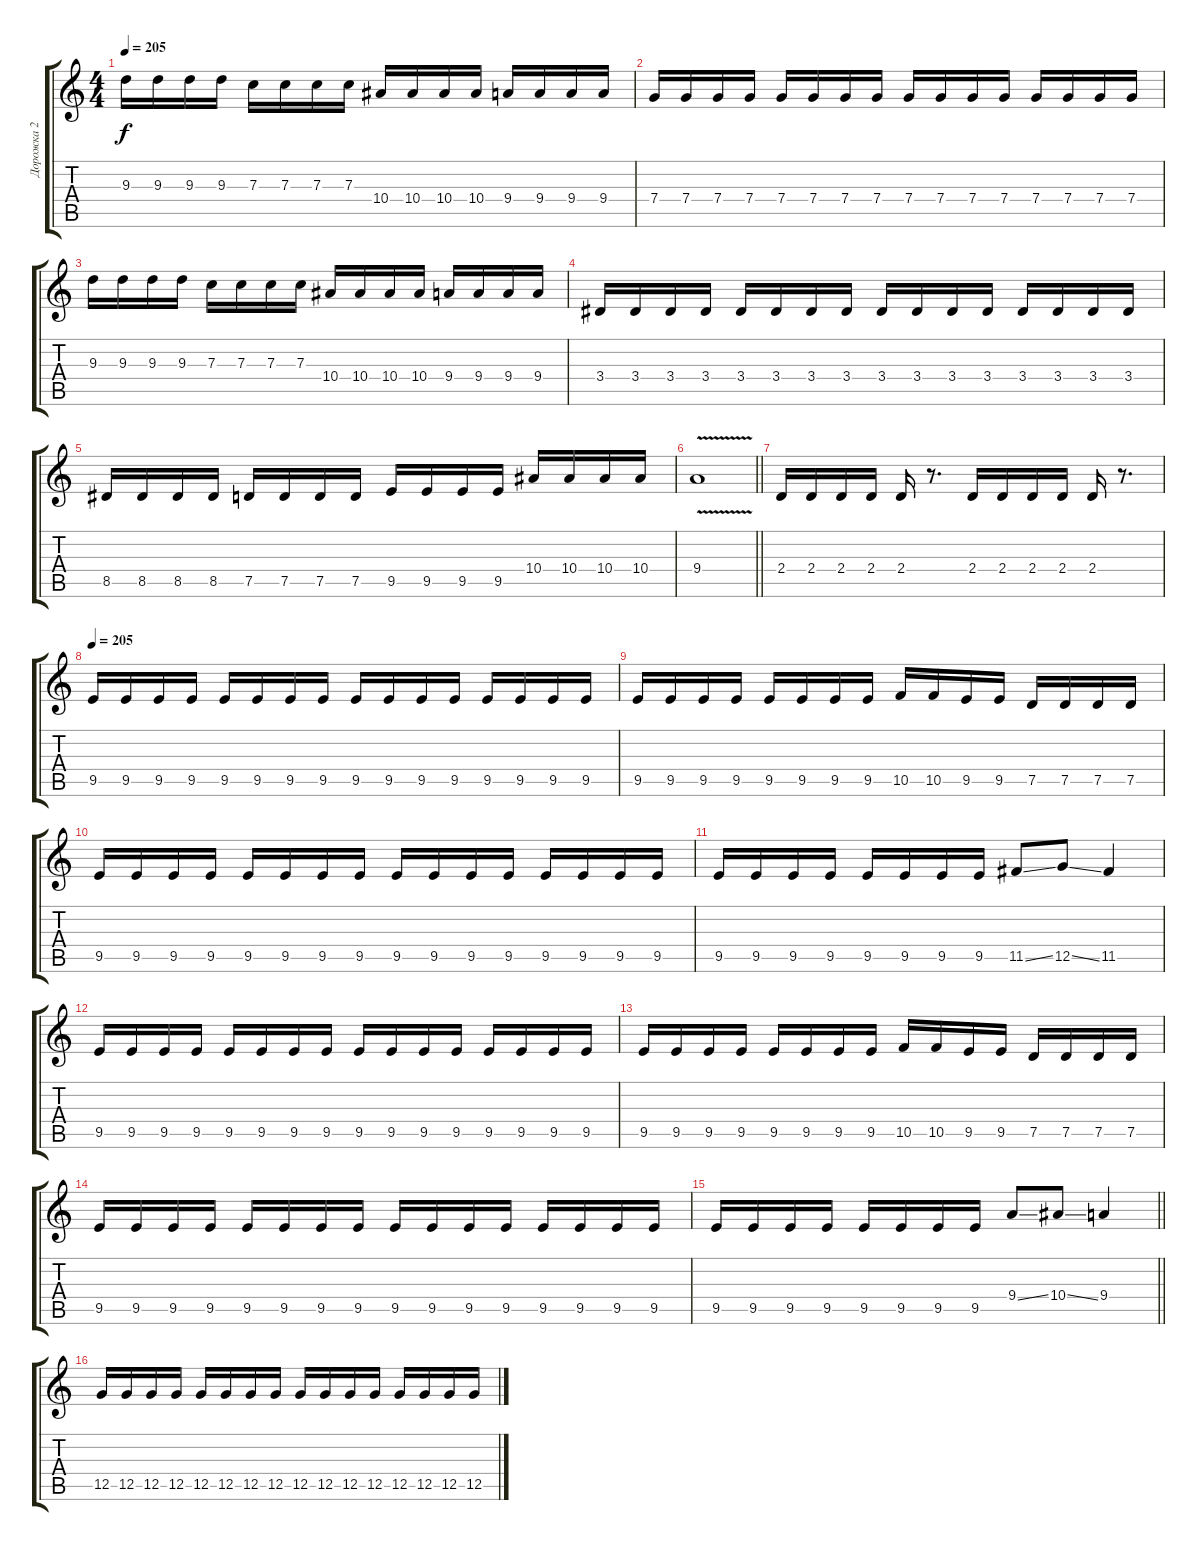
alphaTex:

\track ("Дорожка 2" "Дорожка 2") {instrument distortionguitar}
\staff {score tabs}
\tuning (D4 A3 F3 C3 G2 D2) {hide}
\ts (4 4)
\tempo 205
\clef g2
\ks c
9.3.16{dy f} 9.3.16 9.3.16 9.3.16 7.3.16 7.3.16 7.3.16 7.3.16 10.4.16 10.4.16 10.4.16 10.4.16 9.4.16 9.4.16 9.4.16 9.4.16 |
7.4.16 7.4.16 7.4.16 7.4.16 7.4.16 7.4.16 7.4.16 7.4.16 7.4.16 7.4.16 7.4.16 7.4.16 7.4.16 7.4.16 7.4.16 7.4.16 |
9.3.16 9.3.16 9.3.16 9.3.16 7.3.16 7.3.16 7.3.16 7.3.16 10.4.16 10.4.16 10.4.16 10.4.16 9.4.16 9.4.16 9.4.16 9.4.16 |
3.4.16 3.4.16 3.4.16 3.4.16 3.4.16 3.4.16 3.4.16 3.4.16 3.4.16 3.4.16 3.4.16 3.4.16 3.4.16 3.4.16 3.4.16 3.4.16 |
8.5.16 8.5.16 8.5.16 8.5.16 7.5.16 7.5.16 7.5.16 7.5.16 9.5.16 9.5.16 9.5.16 9.5.16 10.4.16 10.4.16 10.4.16 10.4.16 |
\barLineRight lightlight
9.4{v}.1 |
2.4.16 2.4.16 2.4.16 2.4.16 2.4.16 r.8{d} 2.4.16 2.4.16 2.4.16 2.4.16 2.4.16 r.8{d} |
\tempo 205
9.5.16 9.5.16 9.5.16 9.5.16 9.5.16 9.5.16 9.5.16 9.5.16 9.5.16 9.5.16 9.5.16 9.5.16 9.5.16 9.5.16 9.5.16 9.5.16 |
9.5.16 9.5.16 9.5.16 9.5.16 9.5.16 9.5.16 9.5.16 9.5.16 10.5.16 10.5.16 9.5.16 9.5.16 7.5.16 7.5.16 7.5.16 7.5.16 |
9.5.16 9.5.16 9.5.16 9.5.16 9.5.16 9.5.16 9.5.16 9.5.16 9.5.16 9.5.16 9.5.16 9.5.16 9.5.16 9.5.16 9.5.16 9.5.16 |
9.5.16 9.5.16 9.5.16 9.5.16 9.5.16 9.5.16 9.5.16 9.5.16 11.5{ss}.8 12.5{ss}.8 11.5.4 |
9.5.16 9.5.16 9.5.16 9.5.16 9.5.16 9.5.16 9.5.16 9.5.16 9.5.16 9.5.16 9.5.16 9.5.16 9.5.16 9.5.16 9.5.16 9.5.16 |
9.5.16 9.5.16 9.5.16 9.5.16 9.5.16 9.5.16 9.5.16 9.5.16 10.5.16 10.5.16 9.5.16 9.5.16 7.5.16 7.5.16 7.5.16 7.5.16 |
9.5.16 9.5.16 9.5.16 9.5.16 9.5.16 9.5.16 9.5.16 9.5.16 9.5.16 9.5.16 9.5.16 9.5.16 9.5.16 9.5.16 9.5.16 9.5.16 |
\barLineRight lightlight
9.5.16 9.5.16 9.5.16 9.5.16 9.5.16 9.5.16 9.5.16 9.5.16 9.4{ss}.8 10.4{ss}.8 9.4.4 |
12.5.16 12.5.16 12.5.16 12.5.16 12.5.16 12.5.16 12.5.16 12.5.16 12.5.16 12.5.16 12.5.16 12.5.16 12.5.16 12.5.16 12.5.16 12.5.16
